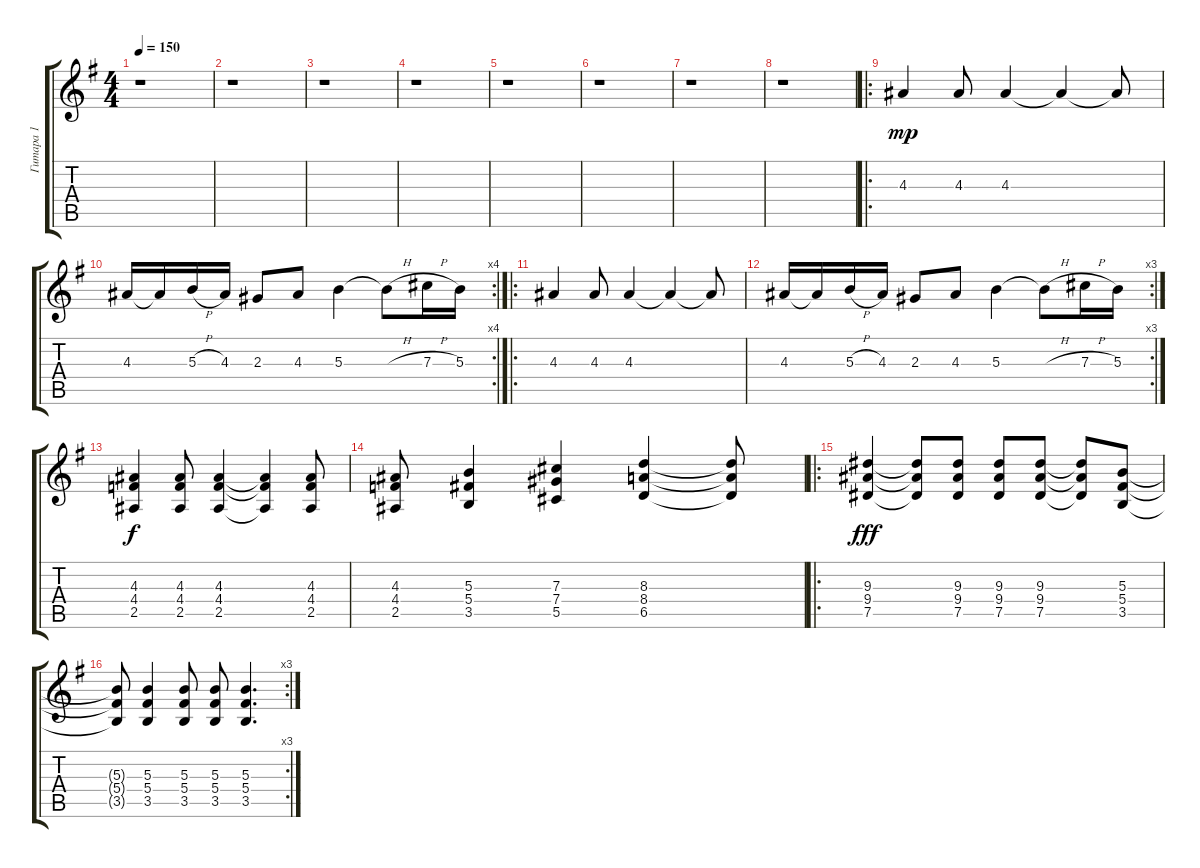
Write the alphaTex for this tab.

\track ("Гитара 1" "Гитара 1") {instrument distortionguitar}
\staff {score tabs}
\tuning (Eb4 Bb3 Gb3 Db3 Ab2 Db2) {hide}
\ts (4 4)
\tempo 150
\clef g2
\ks g
r.1{dy mp instrument distortionguitar} |
r.1 |
r.1 |
r.1 |
r.1 |
r.1 |
r.1 |
r.1 |
\ro
4.3.4 4.3.8 4.3.4 4.3{t}.4 4.3{t}.8 |
\rc 4
4.3.16 4.3{t}.16 5.3{h}.16 4.3.16 2.3.8 4.3.8 5.3.4 5.3{h t}.8 7.3{h}.16 5.3.16 |
\ro
4.3.4 4.3.8 4.3.4 4.3{t}.4 4.3{t}.8 |
\rc 3
4.3.16 4.3{t}.16 5.3{h}.16 4.3.16 2.3.8 4.3.8 5.3.4 5.3{h t}.8 7.3{h}.16 5.3.16 |
(4.3 4.4 2.5).4{dy f} (4.3 4.4 2.5).8 (4.3 4.4 2.5).4 (4.3{t} 4.4{t} 2.5{t}).4 (4.3 4.4 2.5).8 |
(4.3 4.4 2.5).8 (5.3 5.4 3.5).4 (7.3 7.4 5.5).4 (8.3 8.4 6.5).4 (8.3{t} 8.4{t} 6.5{t}).8 |
\ro
(9.3 9.4 7.5).4{dy fff} (9.3{t} 9.4{t} 7.5{t}).8 (9.3 9.4 7.5).8 (9.3 9.4 7.5).8 (9.3 9.4 7.5).8 (9.3{t} 9.4{t} 7.5{t}).8 (5.3 5.4 3.5).8 |
\rc 3
(5.3{t} 5.4{t} 3.5{t}).8 (5.3 5.4 3.5).4 (5.3 5.4 3.5).8 (5.3 5.4 3.5).8 (5.3 5.4 3.5).4{d}
